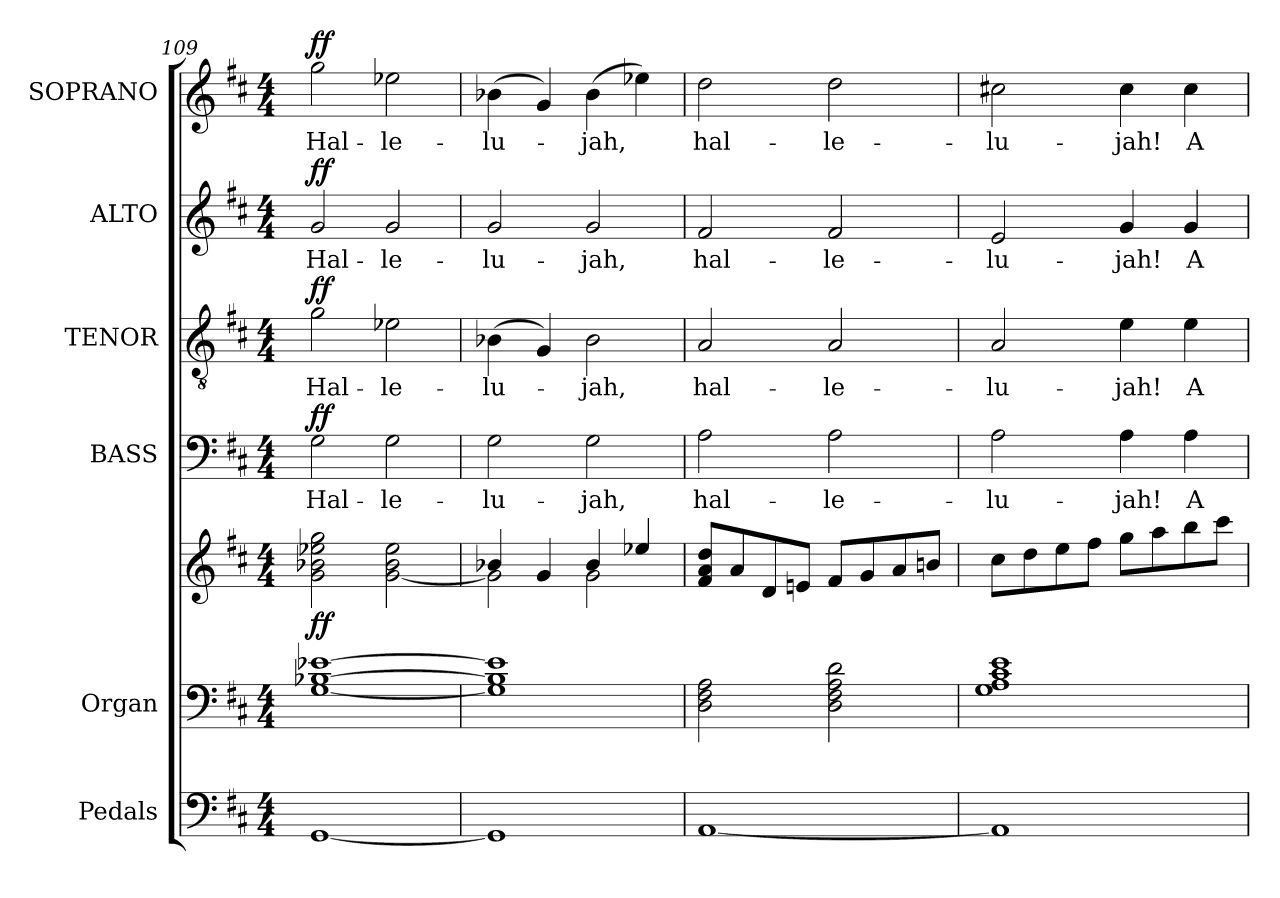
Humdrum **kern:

**kern	**kern	**kern	**dynam	**kern	**text	**dynam	**kern	**text	**dynam	**kern	**text	**dynam	**kern	**text	**dynam
*part6	*part5	*part5	*part5	*part4	*part4	*part4	*part3	*part3	*part3	*part2	*part2	*part2	*part1	*part1	*part1
*staff7	*staff6	*staff5	*staff5/6	*staff4	*staff4	*staff4	*staff3	*staff3	*staff3	*staff2	*staff2	*staff2	*staff1	*staff1	*staff1
*I"Pedals	*I"Organ	*	*	*I"BASS	*	*	*I"TENOR	*	*	*I"ALTO	*	*	*I"SOPRANO	*	*
*I'Ped.	*I'Org.	*	*	*I'B.	*	*	*I'T.	*	*	*I'A.	*	*	*I'S.	*	*
*clefF4	*clefF4	*clefG2	*	*clefF4	*	*	*clefGv2	*	*	*clefG2	*	*	*clefG2	*	*
*	*	*	*	*	*	*	*ITrd7c12	*	*	*	*	*	*	*	*
*k[f#c#]	*k[f#c#]	*k[f#c#]	*	*k[f#c#]	*	*	*k[f#c#]	*	*	*k[f#c#]	*	*	*k[f#c#]	*	*
*D:	*D:	*D:	*	*D:	*	*	*D:	*	*	*D:	*	*	*D:	*	*
*M4/4	*M4/4	*M4/4	*	*M4/4	*	*	*M4/4	*	*	*M4/4	*	*	*M4/4	*	*
=109	=109	=109	=109	=109	=109	=109	=109	=109	=109	=109	=109	=109	=109	=109	=109
!	!	!	!	!	!LO:LY:b:color=#000000	!	!	!	!	!	!	!	!	!	!
!	!	!	!	!	!	!	!	!LO:LY:b:color=#000000	!	!	!	!	!	!	!
!	!	!	!	!	!	!	!	!	!	!	!LO:LY:b:color=#000000	!	!	!	!
!	!	!	!	!	!	!	!	!	!	!	!	!	!	!LO:LY:b:color=#000000	!
[<1GGi	[<1Gi [>1B-Xi [>1e-Xi	2gi\ 2b-Xi 2ee-Xi 2ggi	ff	2Gi\	Hal-	ff	2Gi\	Hal-	ff	2gi/	Hal-	ff	2ggi\	Hal-	ff
!	!	!	!	!	!LO:LY:b:color=#000000	!	!	!	!	!	!	!	!	!	!
!	!	!	!	!	!	!	!	!LO:LY:b:color=#000000	!	!	!	!	!	!	!
!	!	!	!	!	!	!	!	!	!	!	!LO:LY:b:color=#000000	!	!	!	!
!	!	!	!	!	!	!	!	!	!	!	!	!	!	!LO:LY:b:color=#000000	!
.	.	[<2gi\ 2b-i 2ee-i	.	2Gi\	-le-	.	2E-Xi\	-le-	.	2gi/	-le-	.	2ee-Xi\	-le-	.
=110	=110	=110	=110	=110	=110	=110	=110	=110	=110	=110	=110	=110	=110	=110	=110
*	*	*^	*	*	*	*	*	*	*	*	*	*	*	*	*
!	!	!	!	!	!	!LO:LY:b:color=#000000	!	!	!	!	!	!	!	!	!	!
!	!	!	!	!	!	!	!	!	!LO:LY:b:color=#000000	!	!	!	!	!	!	!
!	!	!	!	!	!	!	!	!	!	!	!	!LO:LY:b:color=#000000	!	!	!	!
!	!	!	!	!	!	!	!	!	!	!	!	!	!	!	!LO:LY:b:color=#000000	!
1GGi]	1Gi] 1B-i] 1e-i]	4b-Xi/	2gi\]	.	2Gi\	-lu-	.	(4BB-Xi\	-lu-	.	2gi/	-lu-	.	(4b-Xi\	-lu-	.
.	.	4gi/	.	.	.	.	.	4GGi/)	.	.	.	.	.	4gi/)	.	.
!	!	!	!	!	!	!LO:LY:b:color=#000000	!	!	!	!	!	!	!	!	!	!
!	!	!	!	!	!	!	!	!	!LO:LY:b:color=#000000	!	!	!	!	!	!	!
!	!	!	!	!	!	!	!	!	!	!	!	!LO:LY:b:color=#000000	!	!	!	!
!	!	!	!	!	!	!	!	!	!	!	!	!	!	!	!LO:LY:b:color=#000000	!
.	.	4b-i/	2gi\	.	2Gi\	-jah,	.	2BB-i\	-jah,	.	2gi/	-jah,	.	(4b-i\	-jah,	.
.	.	4ee-Xi/	.	.	.	.	.	.	.	.	.	.	.	4ee-Xi\)	.	.
*	*	*v	*v	*	*	*	*	*	*	*	*	*	*	*	*	*
!!LO:LB:g=z
=111	=111	=111	=111	=111	=111	=111	=111	=111	=111	=111	=111	=111	=111	=111	=111
!	!	!	!	!	!LO:LY:b:color=#000000	!	!	!	!	!	!	!	!	!	!
!	!	!	!	!	!	!	!	!LO:LY:b:color=#000000	!	!	!	!	!	!	!
!	!	!	!	!	!	!	!	!	!	!	!LO:LY:b:color=#000000	!	!	!	!
!	!	!	!	!	!	!	!	!	!	!	!	!	!	!LO:LY:b:color=#000000	!
[<1AAi	2Di\ 2F#i 2Ai	8f#i/ 8ai 8ddiL	.	2Ai\	hal-	.	2AAi/	hal-	.	2f#i/	hal-	.	2ddi\	hal-	.
.	.	8ai/	.	.	.	.	.	.	.	.	.	.	.	.	.
.	.	8di/	.	.	.	.	.	.	.	.	.	.	.	.	.
.	.	8eni/J	.	.	.	.	.	.	.	.	.	.	.	.	.
!	!	!	!	!	!LO:LY:b:color=#000000	!	!	!	!	!	!	!	!	!	!
!	!	!	!	!	!	!	!	!LO:LY:b:color=#000000	!	!	!	!	!	!	!
!	!	!	!	!	!	!	!	!	!	!	!LO:LY:b:color=#000000	!	!	!	!
!	!	!	!	!	!	!	!	!	!	!	!	!	!	!LO:LY:b:color=#000000	!
.	2Di\ 2F#i 2Ai 2di	8f#i/L	.	2Ai\	-le-	.	2AAi/	-le-	.	2f#i/	-le-	.	2ddi\	-le-	.
.	.	8gi/	.	.	.	.	.	.	.	.	.	.	.	.	.
.	.	8ai/	.	.	.	.	.	.	.	.	.	.	.	.	.
.	.	8bni/J	.	.	.	.	.	.	.	.	.	.	.	.	.
=112	=112	=112	=112	=112	=112	=112	=112	=112	=112	=112	=112	=112	=112	=112	=112
!	!	!	!	!	!LO:LY:b:color=#000000	!	!	!	!	!	!	!	!	!	!
!	!	!	!	!	!	!	!	!LO:LY:b:color=#000000	!	!	!	!	!	!	!
!	!	!	!	!	!	!	!	!	!	!	!LO:LY:b:color=#000000	!	!	!	!
!	!	!	!	!	!	!	!	!	!	!	!	!	!	!LO:LY:b:color=#000000	!
1AAi]	1Gi 1Ai 1c#i 1ei	8cc#i\L	.	2Ai\	-lu-	.	2AAi/	-lu-	.	2ei/	-lu-	.	2cc#Xi\	-lu-	.
.	.	8ddi\	.	.	.	.	.	.	.	.	.	.	.	.	.
.	.	8eei\	.	.	.	.	.	.	.	.	.	.	.	.	.
.	.	8ff#i\J	.	.	.	.	.	.	.	.	.	.	.	.	.
!	!	!	!	!	!LO:LY:b:color=#000000	!	!	!	!	!	!	!	!	!	!
!	!	!	!	!	!	!	!	!LO:LY:b:color=#000000	!	!	!	!	!	!	!
!	!	!	!	!	!	!	!	!	!	!	!LO:LY:b:color=#000000	!	!	!	!
!	!	!	!	!	!	!	!	!	!	!	!	!	!	!LO:LY:b:color=#000000	!
.	.	8ggi\L	.	4Ai\	-jah!	.	4Ei\	-jah!	.	4gi/	-jah!	.	4cc#i\	-jah!	.
.	.	8aai\	.	.	.	.	.	.	.	.	.	.	.	.	.
!	!	!	!	!	!LO:LY:b:color=#000000	!	!	!	!	!	!	!	!	!	!
!	!	!	!	!	!	!	!	!LO:LY:b:color=#000000	!	!	!	!	!	!	!
!	!	!	!	!	!	!	!	!	!	!	!LO:LY:b:color=#000000	!	!	!	!
!	!	!	!	!	!	!	!	!	!	!	!	!	!	!LO:LY:b:color=#000000	!
.	.	8bbi\	.	4Ai\	A-	.	4Ei\	A-	.	4gi/	A-	.	4cc#i\	A-	.
.	.	8ccc#i\J	.	.	.	.	.	.	.	.	.	.	.	.	.
=	=	=	=	=	=	=	=	=	=	=	=	=	=	=	=
*-	*-	*-	*-	*-	*-	*-	*-	*-	*-	*-	*-	*-	*-	*-	*-
